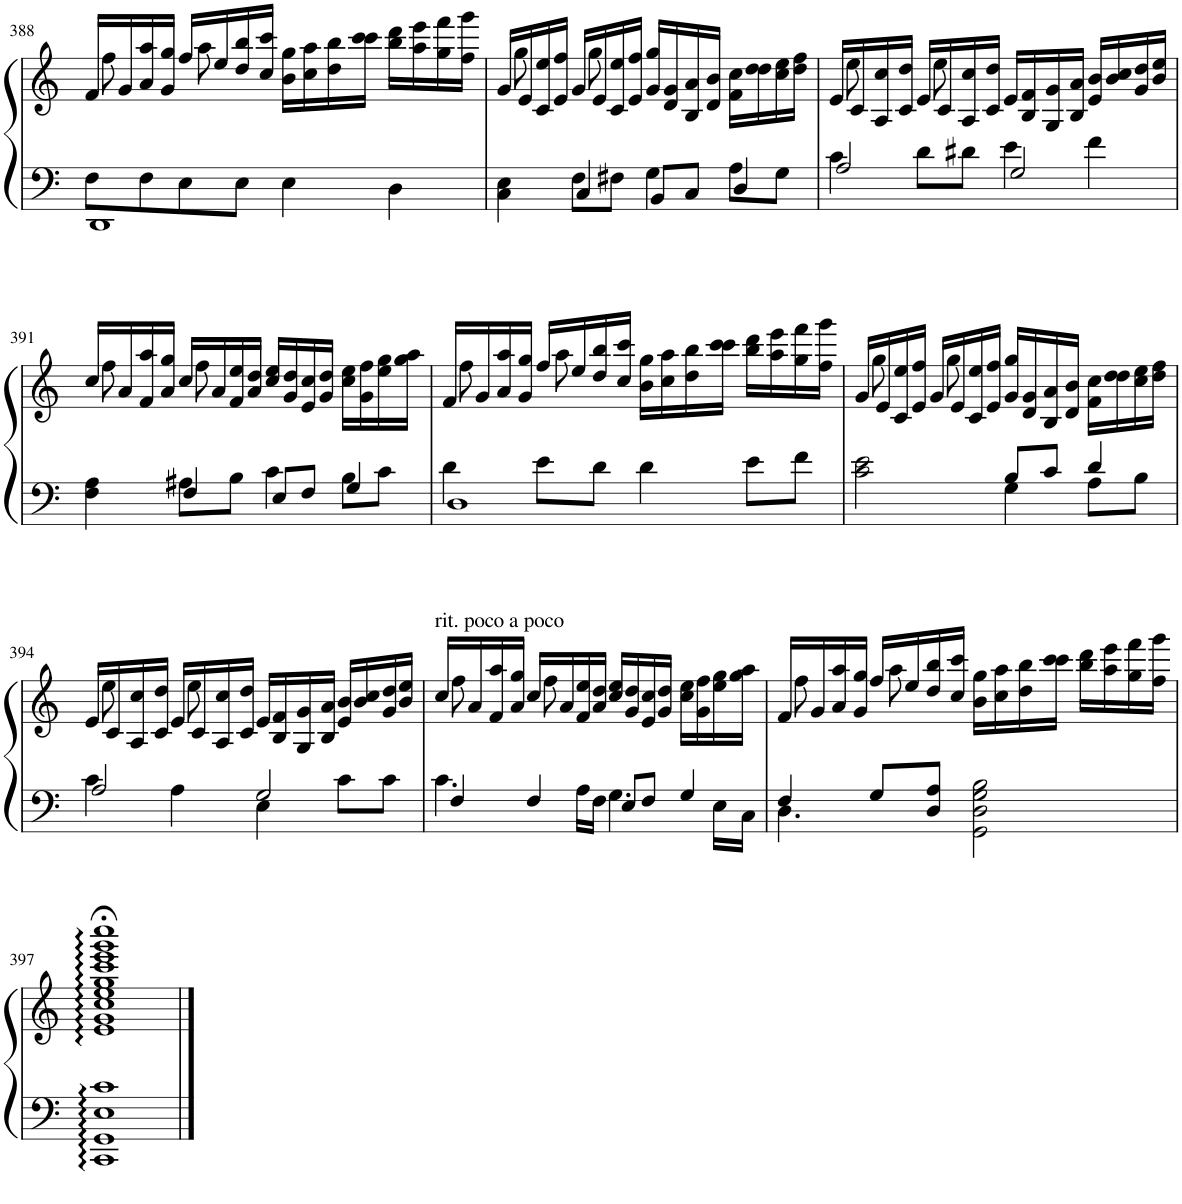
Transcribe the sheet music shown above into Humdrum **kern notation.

**kern	**kern
*part1	*part1
*staff2	*staff1
*I"Piano	*
*I'Pno.	*
!!LO:PB:g=z
*clefF4	*clefG2
*k[]	*k[]
*M4/4	*M4/4
*met(c)	*met(c)
=388	=388
*^	*^
1DD	8F\L	16f/LL	8ff\
.	.	16g/	.
.	8F\	16a/ 16aa/	8ryy
.	.	16g/ 16gg/JJ	.
.	8E\	16ff/LL	8aa\
.	.	16ee/	.
.	8E\J	16dd/ 16bb/	2ryy
.	.	16cc/ 16ccc/JJ	.
.	4E\	16b\ 16gg\LL	.
.	.	16cc\ 16aa\	.
.	.	16dd\ 16bb\	.
.	.	16ccc\ 16ccc\JJ	.
.	4D\	16bb\ 16ddd\LL	.
.	.	16aa\ 16eee\	.
.	.	16gg\ 16fff\	8ryy
.	.	16ff\ 16ggg\JJ	.
=389	=389	=389	=389
4C\ 4E\	4ryy	16g/LL	8gg\
.	.	16e/	.
.	.	16c/ 16ee/	8ryy
.	.	16e/ 16ff/JJ	.
4C/	8F\L	16g/LL	8gg\
.	.	16e/	.
.	8F#X\J	16c/ 16ee/	2ryy
.	.	16e/ 16ff/JJ	.
8BB/L	4G\	16g/ 16gg/LL	.
.	.	16d/ 16g/	.
8C/J	.	16B/ 16a/	.
.	.	16d/ 16b/JJ	.
4D/	8A\L	16f\ 16cc\LL	.
.	.	16dd\ 16dd\	.
.	8G\J	16cc\ 16ee\	8ryy
.	.	16dd\ 16ff\JJ	.
=390	=390	=390	=390
2A/	4c\	16e/LL	8ee\
.	.	16c/	.
.	.	16A/ 16cc/	8ryy
.	.	16c/ 16dd/JJ	.
.	8d\L	16e/LL	8ee\
.	.	16c/	.
.	8d#X\J	16A/ 16cc/	2ryy
.	.	16c/ 16dd/JJ	.
2G/	4e\	16e/LL	.
.	.	16B/ 16f/	.
.	.	16G/ 16g/	.
.	.	16B/ 16a/JJ	.
.	4f\	16e/ 16b/LL	.
.	.	16b/ 16cc/	.
.	.	16g/ 16dd/	8ryy
.	.	16b/ 16ee/JJ	.
!!LO:LB:g=z	!!
=391	=391	=391	=391
4F\ 4A\	4ryy	16cc/LL	8ff\
.	.	16a/	.
.	.	16f/ 16aa/	8ryy
.	.	16a/ 16gg/JJ	.
4F/	8A#X\L	16cc/LL	8ff\
.	.	16a/	.
.	8B\J	16f/ 16ee/	2ryy
.	.	16a/ 16dd/JJ	.
8E/L	4c\	16cc/ 16ee/LL	.
.	.	16g/ 16dd/	.
8F/J	.	16e/ 16cc/	.
.	.	16g/ 16dd/JJ	.
4G/	8B\L	16cc\ 16ee\LL	.
.	.	16g\ 16ff\	.
.	8c\J	16ee\ 16gg\	8ryy
.	.	16gg\ 16aa\JJ	.
=392	=392	=392	=392
1D	4d\	16f/LL	8ff\
.	.	16g/	.
.	.	16a/ 16aa/	8ryy
.	.	16g/ 16gg/JJ	.
.	8e\L	16ff/LL	8aa\
.	.	16ee/	.
.	8d\J	16dd/ 16bb/	2ryy
.	.	16cc/ 16ccc/JJ	.
.	4d\	16b\ 16gg\LL	.
.	.	16cc\ 16aa\	.
.	.	16dd\ 16bb\	.
.	.	16ccc\ 16ccc\JJ	.
.	8e\L	16bb\ 16ddd\LL	.
.	.	16aa\ 16eee\	.
.	8f\J	16gg\ 16fff\	8ryy
.	.	16ff\ 16ggg\JJ	.
=393	=393	=393	=393
2c\ 2e\	2ryy	16g/LL	8gg\
.	.	16e/	.
.	.	16c/ 16ee/	8ryy
.	.	16e/ 16ff/JJ	.
.	.	16g/LL	8gg\
.	.	16e/	.
.	.	16c/ 16ee/	2ryy
.	.	16e/ 16ff/JJ	.
8B/L	4G\	16g/ 16gg/LL	.
.	.	16d/ 16g/	.
8c/J	.	16B/ 16a/	.
.	.	16d/ 16b/JJ	.
4d/	8A\L	16f\ 16cc\LL	.
.	.	16dd\ 16dd\	.
.	8B\J	16cc\ 16ee\	8ryy
.	.	16dd\ 16ff\JJ	.
!!LO:LB:g=z	!!
=394	=394	=394	=394
2A/	4c\	16e/LL	8ee\
.	.	16c/	.
.	.	16A/ 16cc/	8ryy
.	.	16c/ 16dd/JJ	.
.	4A\	16e/LL	8ee\
.	.	16c/	.
.	.	16A/ 16cc/	2ryy
.	.	16c/ 16dd/JJ	.
2G/	4E\	16e/LL	.
.	.	16B/ 16f/	.
.	.	16G/ 16g/	.
.	.	16B/ 16a/JJ	.
.	8c\L	16e/ 16b/LL	.
.	.	16b/ 16cc/	.
.	8c\J	16g/ 16dd/	8ryy
.	.	16b/ 16ee/JJ	.
=395	=395	=395	=395
!	!	!LO:TX:a:t=rit. poco a poco	!
4F/	4.c\	16cc/LL	8ff\
.	.	16a/	.
.	.	16f/ 16aa/	8ryy
.	.	16a/ 16gg/JJ	.
4F/	.	16cc/LL	8ff\
.	.	16a/	.
.	16A\LL	16f/ 16ee/	2ryy
.	16F\JJ	16a/ 16dd/JJ	.
8E/L	4.G\	16cc/ 16ee/LL	.
.	.	16g/ 16dd/	.
8F/J	.	16e/ 16cc/	.
.	.	16g/ 16dd/JJ	.
4G/	.	16cc\ 16ee\LL	.
.	.	16g\ 16ff\	.
.	16E\LL	16ee\ 16gg\	8ryy
.	16C\JJ	16gg\ 16aa\JJ	.
=396	=396	=396	=396
4F/	4.D\	16f/LL	8ff\
.	.	16g/	.
.	.	16a/ 16aa/	8ryy
.	.	16g/ 16gg/JJ	.
8G/L	.	16ff/LL	8aa\
.	.	16ee/	.
8D/ 8A/J	2ryy	16dd/ 16bb/	2ryy
.	.	16cc/ 16ccc/JJ	.
2GG\ 2D\ 2G\ 2B\	.	16b\ 16gg\LL	.
.	.	16cc\ 16aa\	.
.	.	16dd\ 16bb\	.
.	.	16ccc\ 16ccc\JJ	.
.	.	16bb\ 16ddd\LL	.
.	.	16aa\ 16eee\	.
.	8ryy	16gg\ 16fff\	8ryy
.	.	16ff\ 16ggg\JJ	.
*v	*v	*	*
*	*v	*v
!!LO:LB:g=z
=397	=397
1CC 1GG 1E 1c	1e;< 1g;< 1cc;< 1ee;< 1gg;< 1ccc;< 1eee;< 1ggg;< 1cccc;<
==	==
*-	*-
